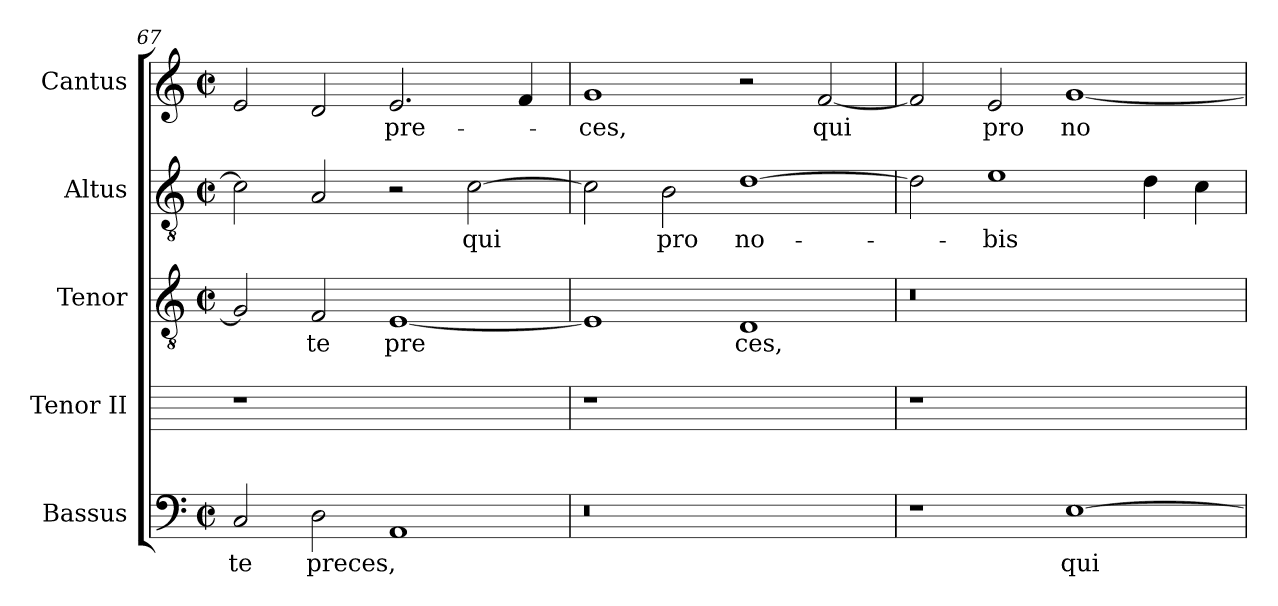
**kern	**text	**kern	**kern	**text	**kern	**text	**kern	**text
*part5	*part5	*part4	*part3	*part3	*part2	*part2	*part1	*part1
*staff5	*staff5	*staff4	*staff3	*staff3	*staff2	*staff2	*staff1	*staff1
*I"Bassus	*	*I"Tenor II	*I"Tenor	*	*I"Altus	*	*I"Cantus	*
*I'Bassus	*	*	*I'Tenor	*	*I'Altus	*	*I'Cantus	*
*clefF4	*	*	*clefGv2	*	*clefGv2	*	*clefG2	*
*	*	*	*k[]	*	*k[]	*	*	*
*	*	*	*C:	*	*C:	*	*	*
*M2/2	*	*	*M2/2	*	*M2/2	*	*M2/2	*
*met(c|)	*	*	*met(c|)	*	*met(c|)	*	*met(c|)	*
=67	=67	=67	=67	=67	=67	=67	=67	=67
!	!LO:LY:b:cj	!	!	!	!	!	!	!
2C/	te	1r	2G/]	.	2c\]	.	2e/	.
!	!LO:LY:b	!	!	!LO:LY:b:cj	!	!	!	!
2D\	preces,	.	2F/	te	2A/	.	2d/	.
!	!	!	!	!LO:LY:b:cj	!	!	!	!LO:LY:b
1AA	.	1ryy	[<1E	pre	2r	.	2.e/	pre-
!	!	!	!	!	!	!LO:LY:b	!	!
.	.	.	.	.	[>2c\	qui	.	.
.	.	.	.	.	.	.	4f/	.
=68	=68	=68	=68	=68	=68	=68	=68	=68
!	!	!	!	!	!	!	!	!LO:LY:b:cj
0r	.	1r	1E]	.	2c\]	.	1g	-ces,
!	!	!	!	!	!	!LO:LY:b:cj	!	!
.	.	.	.	.	2B\	pro	.	.
!	!	!	!	!LO:LY:b:cj	!	!LO:LY:b:cj	!	!
.	.	1ryy	1D	ces,	[>1d	no-	2r	.
!	!	!	!	!	!	!	!	!LO:LY:b
.	.	.	.	.	.	.	[<2f/	qui
=69	=69	=69	=69	=69	=69	=69	=69	=69
1r	.	1r	0r	.	2d\]	.	2f/]	.
!	!	!	!	!	!	!LO:LY:b:cj	!	!LO:LY:b:cj
.	.	.	.	.	1e	-bis	2e/	pro
!	!LO:LY:b:cj	!	!	!	!	!	!	!LO:LY:b:cj
[>1E	qui	1ryy	.	.	.	.	[<1g	no-
.	.	.	.	.	4d\	.	.	.
.	.	.	.	.	4c\	.	.	.
=	=	=	=	=	=	=	=	=
*-	*-	*-	*-	*-	*-	*-	*-	*-
